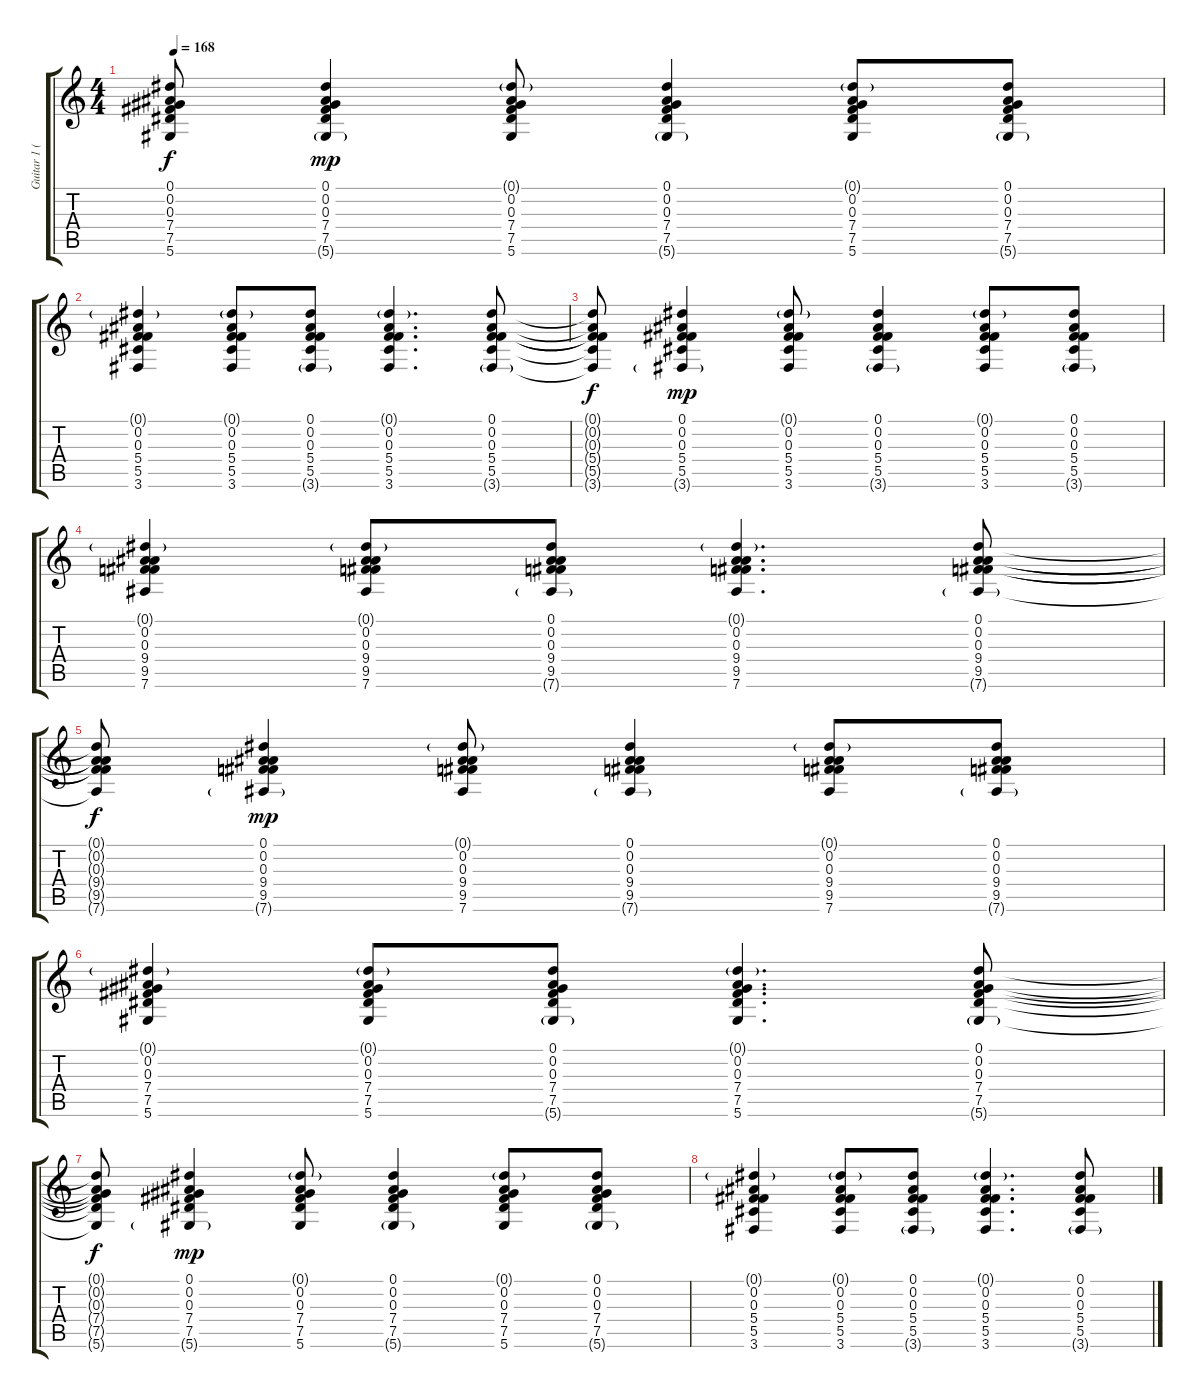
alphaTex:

\track ("Guitar 1 (Acoustic)" "Guitar 1 (") {instrument acousticguitarsteel}
\staff {score tabs}
\tuning (Eb4 Bb3 Gb3 Db3 Ab2 Eb2) {hide}
\ts (4 4)
\tempo 168
\clef g2
\ks c
(0.1{t} 0.2{t} 0.3{t} 7.4{t} 7.5{t} 5.6{t}).8{dy f} (0.1 0.2 0.3 7.4 7.5 5.6{g}).4{dy mp} (0.1{g} 0.2 0.3 7.4 7.5 5.6).8 (0.1 0.2 0.3 7.4 7.5 5.6{g}).4 (0.1{g} 0.2 0.3 7.4 7.5 5.6).8 (0.1 0.2 0.3 7.4 7.5 5.6{g}).8 |
(0.1{g} 0.2 0.3 5.4 5.5 3.6).4 (0.1{g} 0.2 0.3 5.4 5.5 3.6).8 (0.1 0.2 0.3 5.4 5.5 3.6{g}).8 (0.1{g} 0.2 0.3 5.4 5.5 3.6).4{d} (0.1 0.2 0.3 5.4 5.5 3.6{g}).8 |
(0.1{t} 0.2{t} 0.3{t} 5.4{t} 5.5{t} 3.6{t}).8{dy f} (0.1 0.2 0.3 5.4 5.5 3.6{g}).4{dy mp} (0.1{g} 0.2 0.3 5.4 5.5 3.6).8 (0.1 0.2 0.3 5.4 5.5 3.6{g}).4 (0.1{g} 0.2 0.3 5.4 5.5 3.6).8 (0.1 0.2 0.3 5.4 5.5 3.6{g}).8 |
(0.1{g} 0.2 0.3 9.4 9.5 7.6).4 (0.1{g} 0.2 0.3 9.4 9.5 7.6).8 (0.1 0.2 0.3 9.4 9.5 7.6{g}).8 (0.1{g} 0.2 0.3 9.4 9.5 7.6).4{d} (0.1 0.2 0.3 9.4 9.5 7.6{g}).8 |
(0.1{t} 0.2{t} 0.3{t} 9.4{t} 9.5{t} 7.6{t}).8{dy f} (0.1 0.2 0.3 9.4 9.5 7.6{g}).4{dy mp} (0.1{g} 0.2 0.3 9.4 9.5 7.6).8 (0.1 0.2 0.3 9.4 9.5 7.6{g}).4 (0.1{g} 0.2 0.3 9.4 9.5 7.6).8 (0.1 0.2 0.3 9.4 9.5 7.6{g}).8 |
(0.1{g} 0.2 0.3 7.4 7.5 5.6).4 (0.1{g} 0.2 0.3 7.4 7.5 5.6).8 (0.1 0.2 0.3 7.4 7.5 5.6{g}).8 (0.1{g} 0.2 0.3 7.4 7.5 5.6).4{d} (0.1 0.2 0.3 7.4 7.5 5.6{g}).8 |
(0.1{t} 0.2{t} 0.3{t} 7.4{t} 7.5{t} 5.6{t}).8{dy f} (0.1 0.2 0.3 7.4 7.5 5.6{g}).4{dy mp} (0.1{g} 0.2 0.3 7.4 7.5 5.6).8 (0.1 0.2 0.3 7.4 7.5 5.6{g}).4 (0.1{g} 0.2 0.3 7.4 7.5 5.6).8 (0.1 0.2 0.3 7.4 7.5 5.6{g}).8 |
(0.1{g} 0.2 0.3 5.4 5.5 3.6).4 (0.1{g} 0.2 0.3 5.4 5.5 3.6).8 (0.1 0.2 0.3 5.4 5.5 3.6{g}).8 (0.1{g} 0.2 0.3 5.4 5.5 3.6).4{d} (0.1 0.2 0.3 5.4 5.5 3.6{g}).8
